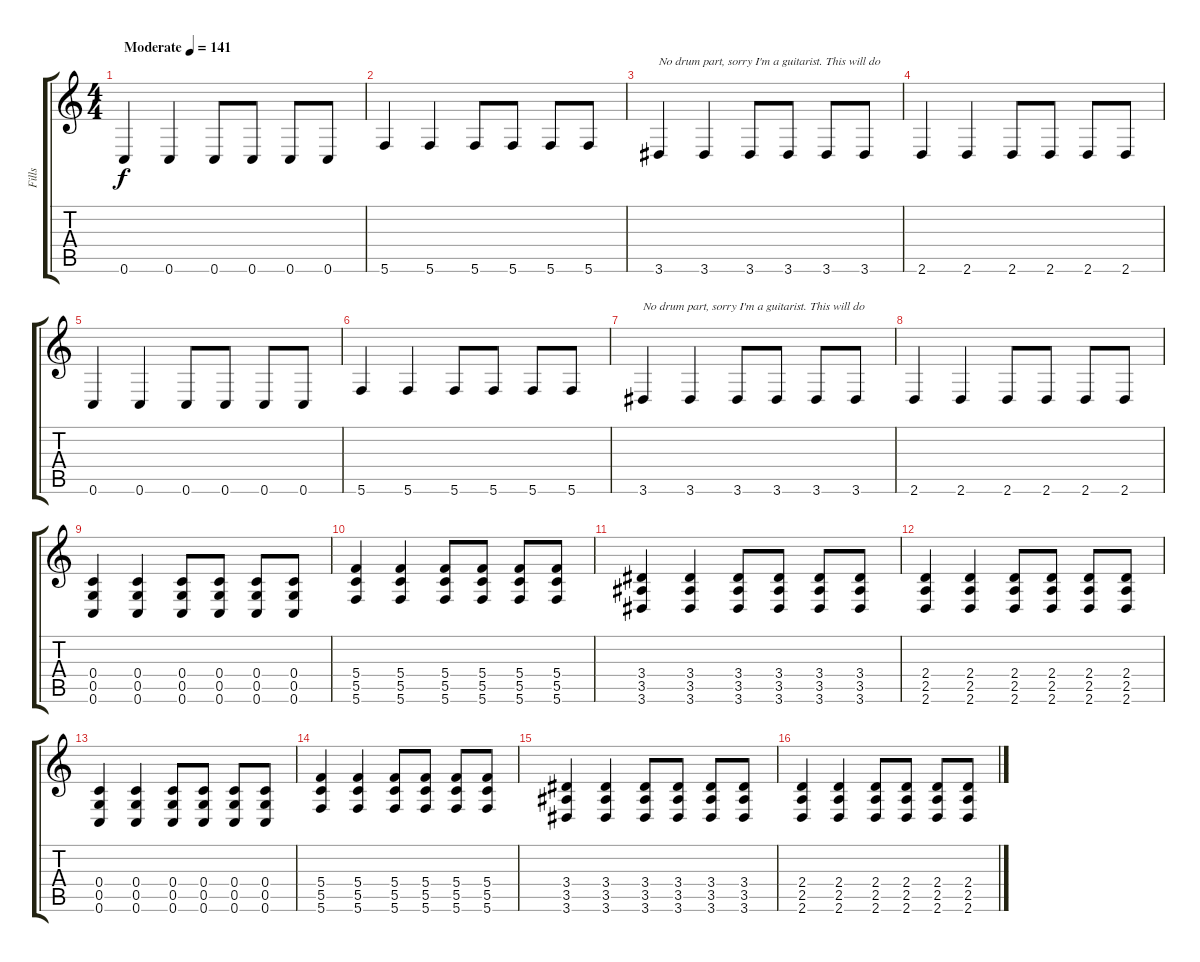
\track ("Fills" "Fills") {instrument distortionguitar}
\staff {score tabs}
\tuning (D4 A3 F3 C3 G2 C2) {hide}
\ts (4 4)
\tempo (141 "Moderate")
\clef g2
\ks c
0.6.4{dy f instrument distortionguitar} 0.6.4 0.6.8 0.6.8 0.6.8 0.6.8 |
5.6.4 5.6.4 5.6.8 5.6.8 5.6.8 5.6.8 |
3.6.4{txt "No drum part, sorry I'm a guitarist. This will do"} 3.6.4 3.6.8 3.6.8 3.6.8 3.6.8 |
2.6.4 2.6.4 2.6.8 2.6.8 2.6.8 2.6.8 |
0.6.4 0.6.4 0.6.8 0.6.8 0.6.8 0.6.8 |
5.6.4 5.6.4 5.6.8 5.6.8 5.6.8 5.6.8 |
3.6.4{txt "No drum part, sorry I'm a guitarist. This will do"} 3.6.4 3.6.8 3.6.8 3.6.8 3.6.8 |
2.6.4 2.6.4 2.6.8 2.6.8 2.6.8 2.6.8 |
(0.4 0.5 0.6).4 (0.4 0.5 0.6).4 (0.4 0.5 0.6).8 (0.4 0.5 0.6).8 (0.4 0.5 0.6).8 (0.4 0.5 0.6).8 |
(5.4 5.5 5.6).4 (5.4 5.5 5.6).4 (5.4 5.5 5.6).8 (5.4 5.5 5.6).8 (5.4 5.5 5.6).8 (5.4 5.5 5.6).8 |
(3.4 3.5 3.6).4 (3.4 3.5 3.6).4 (3.4 3.5 3.6).8 (3.4 3.5 3.6).8 (3.4 3.5 3.6).8 (3.4 3.5 3.6).8 |
(2.4 2.5 2.6).4 (2.4 2.5 2.6).4 (2.4 2.5 2.6).8 (2.4 2.5 2.6).8 (2.4 2.5 2.6).8 (2.4 2.5 2.6).8 |
(0.4 0.5 0.6).4 (0.4 0.5 0.6).4 (0.4 0.5 0.6).8 (0.4 0.5 0.6).8 (0.4 0.5 0.6).8 (0.4 0.5 0.6).8 |
(5.4 5.5 5.6).4 (5.4 5.5 5.6).4 (5.4 5.5 5.6).8 (5.4 5.5 5.6).8 (5.4 5.5 5.6).8 (5.4 5.5 5.6).8 |
(3.4 3.5 3.6).4 (3.4 3.5 3.6).4 (3.4 3.5 3.6).8 (3.4 3.5 3.6).8 (3.4 3.5 3.6).8 (3.4 3.5 3.6).8 |
(2.4 2.5 2.6).4 (2.4 2.5 2.6).4 (2.4 2.5 2.6).8 (2.4 2.5 2.6).8 (2.4 2.5 2.6).8 (2.4 2.5 2.6).8
